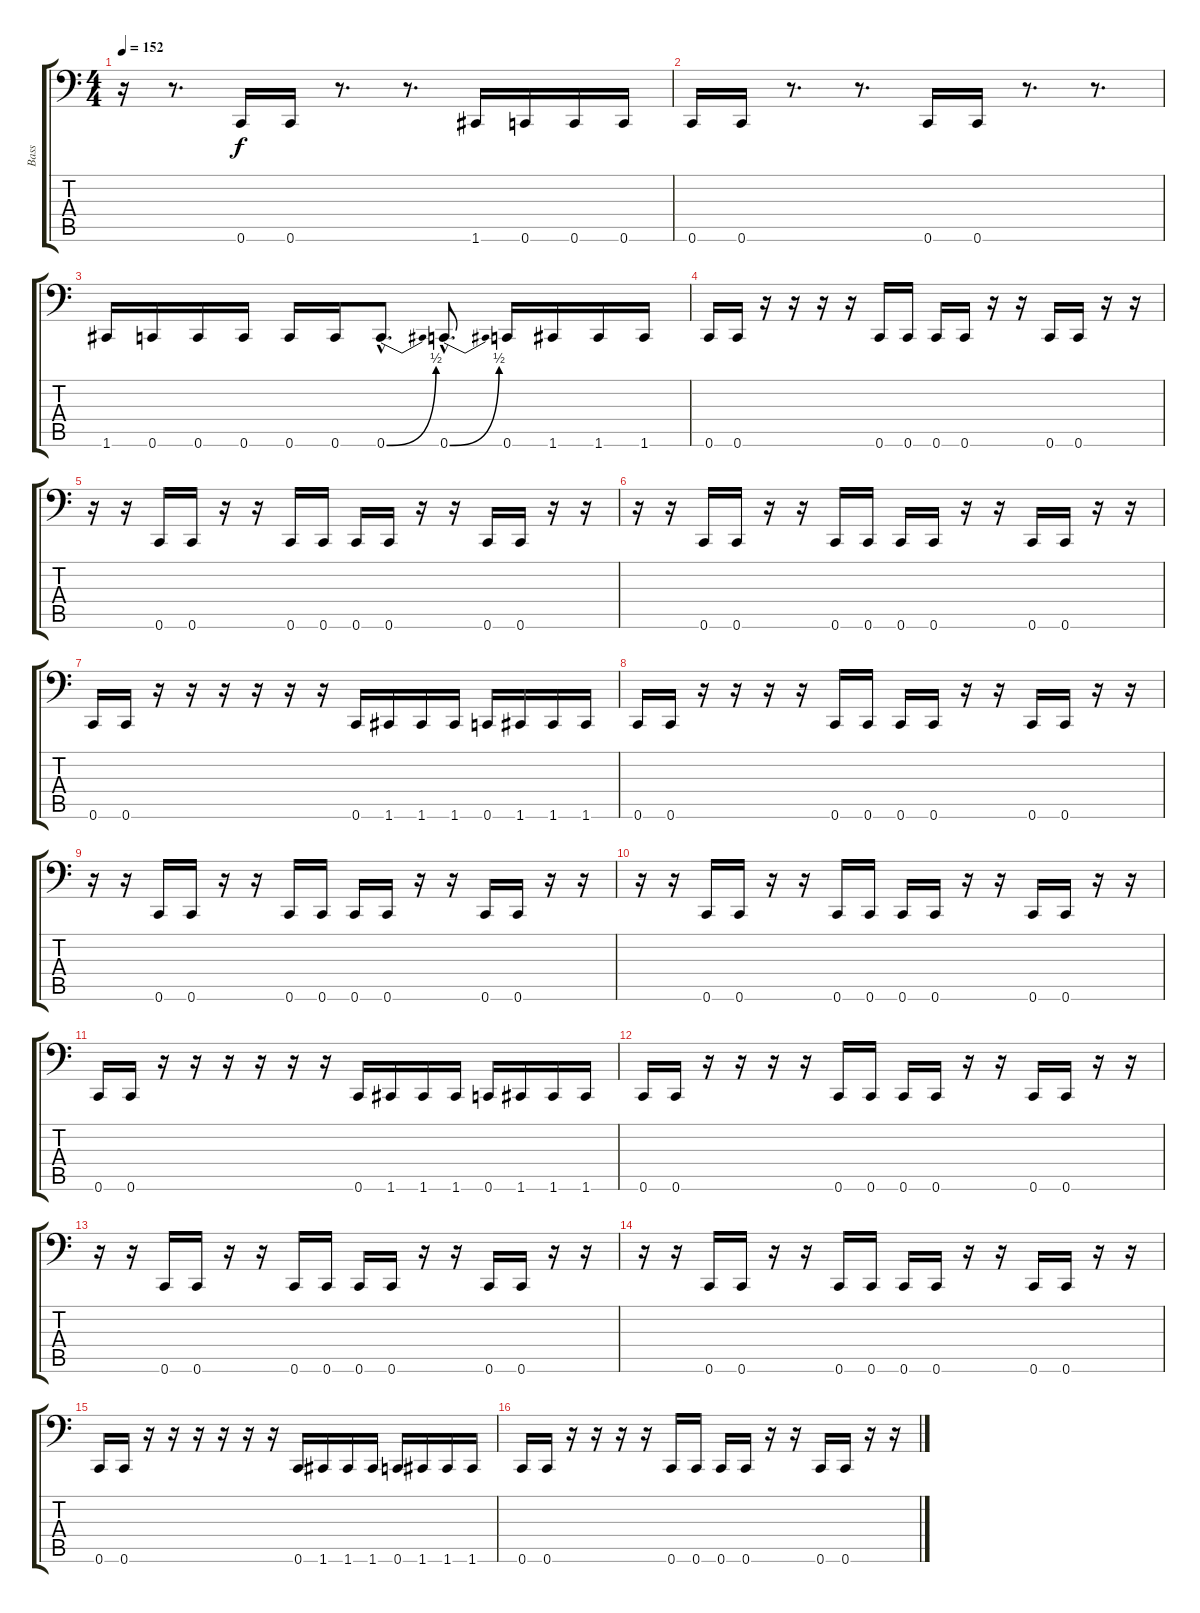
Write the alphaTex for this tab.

\track ("Bass" "Bass") {instrument electricbassfinger}
\staff {score tabs}
\tuning (D3 A2 F2 C2 G1 C1) {hide}
\ts (4 4)
\tempo 152
\clef f4
\ks c
r.16{dy f} r.8{d} 0.6.16 0.6.16 r.8{d} r.8{d} 1.6.16 0.6.16 0.6.16 0.6.16 |
0.6.16 0.6.16 r.8{d} r.8{d} 0.6.16 0.6.16 r.8{d} r.8{d} |
1.6.16 0.6.16 0.6.16 0.6.16 0.6.16 0.6.16 0.6{be (bend 0 0 60 2) hac}.8{d} 0.6{be (bend 0 0 60 2) hac}.8{d} 0.6.16 1.6.16 1.6.16 1.6.16 |
0.6.16 0.6.16 r.16 r.16 r.16 r.16 0.6.16 0.6.16 0.6.16 0.6.16 r.16 r.16 0.6.16 0.6.16 r.16 r.16 |
r.16 r.16 0.6.16 0.6.16 r.16 r.16 0.6.16 0.6.16 0.6.16 0.6.16 r.16 r.16 0.6.16 0.6.16 r.16 r.16 |
r.16 r.16 0.6.16 0.6.16 r.16 r.16 0.6.16 0.6.16 0.6.16 0.6.16 r.16 r.16 0.6.16 0.6.16 r.16 r.16 |
0.6.16 0.6.16 r.16 r.16 r.16 r.16 r.16 r.16 0.6.16 1.6.16 1.6.16 1.6.16 0.6.16 1.6.16 1.6.16 1.6.16 |
0.6.16 0.6.16 r.16 r.16 r.16 r.16 0.6.16 0.6.16 0.6.16 0.6.16 r.16 r.16 0.6.16 0.6.16 r.16 r.16 |
r.16 r.16 0.6.16 0.6.16 r.16 r.16 0.6.16 0.6.16 0.6.16 0.6.16 r.16 r.16 0.6.16 0.6.16 r.16 r.16 |
r.16 r.16 0.6.16 0.6.16 r.16 r.16 0.6.16 0.6.16 0.6.16 0.6.16 r.16 r.16 0.6.16 0.6.16 r.16 r.16 |
0.6.16 0.6.16 r.16 r.16 r.16 r.16 r.16 r.16 0.6.16 1.6.16 1.6.16 1.6.16 0.6.16 1.6.16 1.6.16 1.6.16 |
0.6.16 0.6.16 r.16 r.16 r.16 r.16 0.6.16 0.6.16 0.6.16 0.6.16 r.16 r.16 0.6.16 0.6.16 r.16 r.16 |
r.16 r.16 0.6.16 0.6.16 r.16 r.16 0.6.16 0.6.16 0.6.16 0.6.16 r.16 r.16 0.6.16 0.6.16 r.16 r.16 |
r.16 r.16 0.6.16 0.6.16 r.16 r.16 0.6.16 0.6.16 0.6.16 0.6.16 r.16 r.16 0.6.16 0.6.16 r.16 r.16 |
0.6.16 0.6.16 r.16 r.16 r.16 r.16 r.16 r.16 0.6.16 1.6.16 1.6.16 1.6.16 0.6.16 1.6.16 1.6.16 1.6.16 |
0.6.16 0.6.16 r.16 r.16 r.16 r.16 0.6.16 0.6.16 0.6.16 0.6.16 r.16 r.16 0.6.16 0.6.16 r.16 r.16
